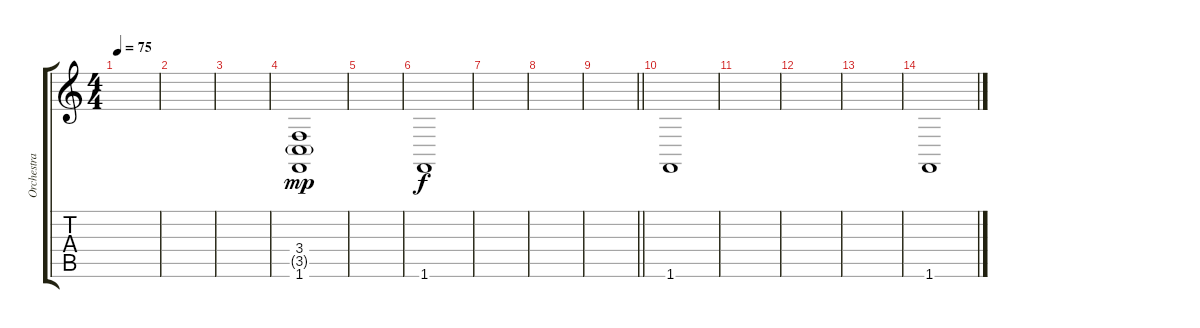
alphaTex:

\track ("Orchestra" "Orchestra") {instrument applause}
\staff {score tabs}
\tuning (E4 B3 G3 D3 A2 E2) {hide}
\ts (4 4)
\tempo 75
\clef g2
\ks c
|
|
|
(3.4 3.5{g} 1.6).1{dy mp volume 14 instrument taikodrum} |
|
1.6.1{dy f} |
|
|
\barLineRight lightlight
|
\section ("" "")
1.6.1 |
|
|
|
1.6.1
